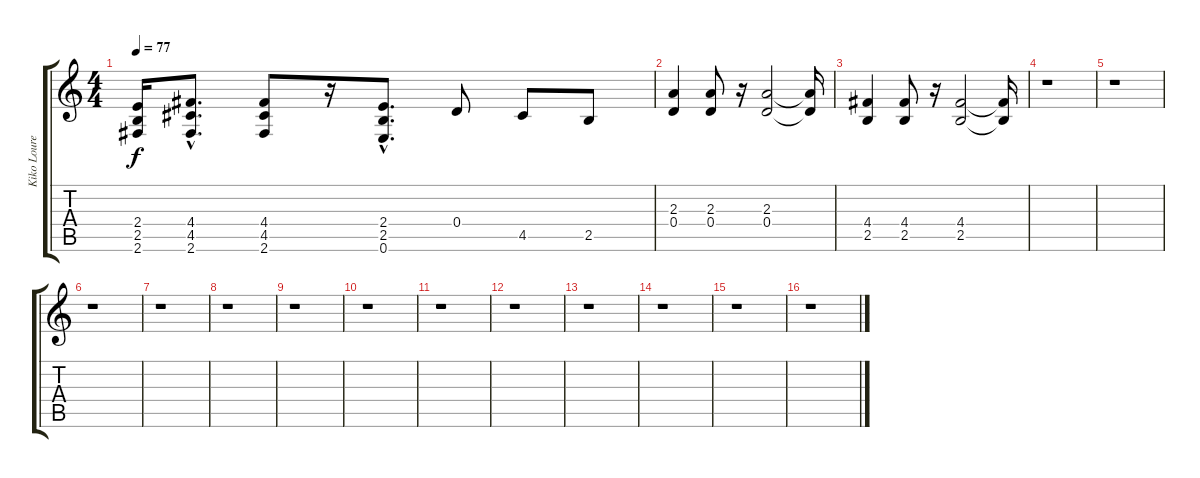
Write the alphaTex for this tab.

\track ("Kiko Loureiro" "Kiko Loure") {instrument distortionguitar}
\staff {score tabs}
\tuning (E4 B3 G3 D3 A2 E2) {hide}
\ts (4 4)
\tempo 77
\clef g2
\ks c
(2.4 2.5 2.6).16{dy f} (4.4{hac} 4.5{hac} 2.6{hac}).8{d} (4.4 4.5 2.6).8 r.16 (2.4{hac} 2.5{hac} 0.6{hac}).8{d} 0.4.8 4.5.8 2.5.8 |
(2.3 0.4).4 (2.3 0.4).8 r.16 (2.3 0.4).2 (2.3{t} 0.4{t}).16 |
(4.4 2.5).4 (4.4 2.5).8 r.16 (4.4 2.5).2 (4.4{t} 2.5{t}).16 |
r.1 |
r.1 |
r.1 |
r.1 |
r.1 |
r.1 |
r.1 |
r.1 |
r.1 |
r.1 |
r.1 |
r.1 |
r.1
